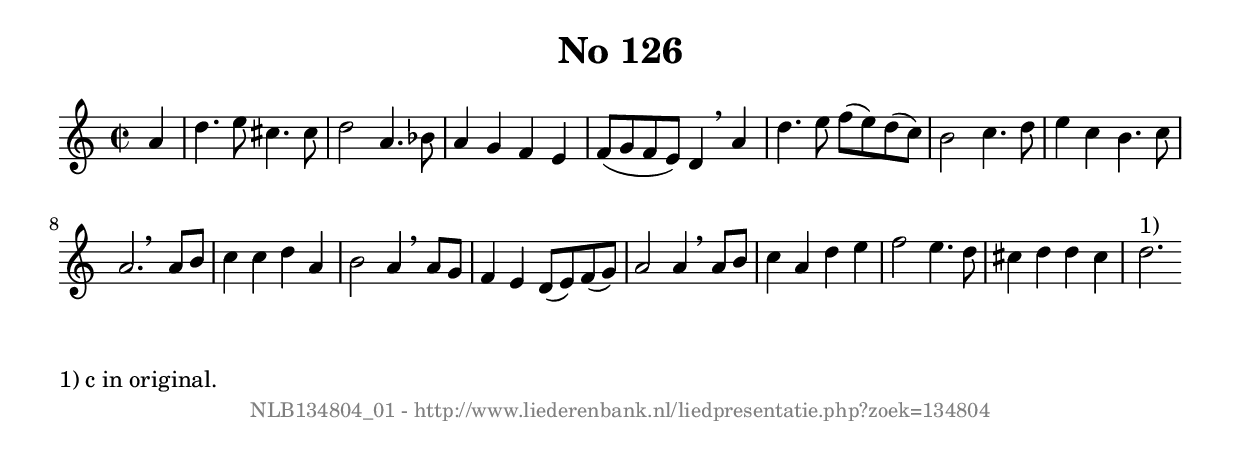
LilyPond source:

%
% produced by wce2krn 1.64 (7 June 2014)
%
\version"2.16"
#(append! paper-alist '(("long" . (cons (* 210 mm) (* 2000 mm)))))
#(set-default-paper-size "long")
sb = {\breathe}
mBreak = {\breathe }
bBreak = {\breathe }
x = {\once\override NoteHead #'style = #'cross }
gl=\glissando
itime={\override Staff.TimeSignature #'stencil = ##f }
ficta = {\once\set suggestAccidentals = ##t}
fine = {\once\override Score.RehearsalMark #'self-alignment-X = #1 \mark \markup {\italic{Fine}}}
dc = {\once\override Score.RehearsalMark #'self-alignment-X = #1 \mark \markup {\italic{D.C.}}}
dcf = {\once\override Score.RehearsalMark #'self-alignment-X = #1 \mark \markup {\italic{D.C. al Fine}}}
dcc = {\once\override Score.RehearsalMark #'self-alignment-X = #1 \mark \markup {\italic{D.C. al Coda}}}
ds = {\once\override Score.RehearsalMark #'self-alignment-X = #1 \mark \markup {\italic{D.S.}}}
dsf = {\once\override Score.RehearsalMark #'self-alignment-X = #1 \mark \markup {\italic{D.S. al Fine}}}
dsc = {\once\override Score.RehearsalMark #'self-alignment-X = #1 \mark \markup {\italic{D.S. al Coda}}}
pv = {\set Score.repeatCommands = #'((volta "1"))}
sv = {\set Score.repeatCommands = #'((volta "2"))}
tv = {\set Score.repeatCommands = #'((volta "3"))}
qv = {\set Score.repeatCommands = #'((volta "4"))}
xv = {\set Score.repeatCommands = #'((volta #f))}
\header{ tagline = ""
title = "No 126"
}
\score {{
\key c \major
\relative g'
{
\set melismaBusyProperties = #'()
\partial 32*8
\time 2/2
\tempo 4=120
\override Score.MetronomeMark #'transparent = ##t
\override Score.RehearsalMark #'break-visibility = #(vector #t #t #f)
a4 d4. e8 cis4. cis8 d2 a4. bes8 a4 g f e f8( g f e) d4 \sb a' d4. e8 f( e) d( c) b2 c4. d8 e4 c b4. c8 a2. \bar ":|:" \bBreak
a8 b c4 c d a b2 a4 \sb a8 g f4 e d8( e) f( g) a2 a4 \sb a8 b c4 a d e f2 e4. d8 cis4 d d cis d2.^"1)" \bar ":|"
 }}
 \midi { }
 \layout {
            indent = 0.0\cm
}
}
\markup { \wordwrap-string #" 
1) c in original.
"}
\markup { \vspace #0 } \markup { \with-color #grey \fill-line { \center-column { \smaller "NLB134804_01 - http://www.liederenbank.nl/liedpresentatie.php?zoek=134804" } } }
